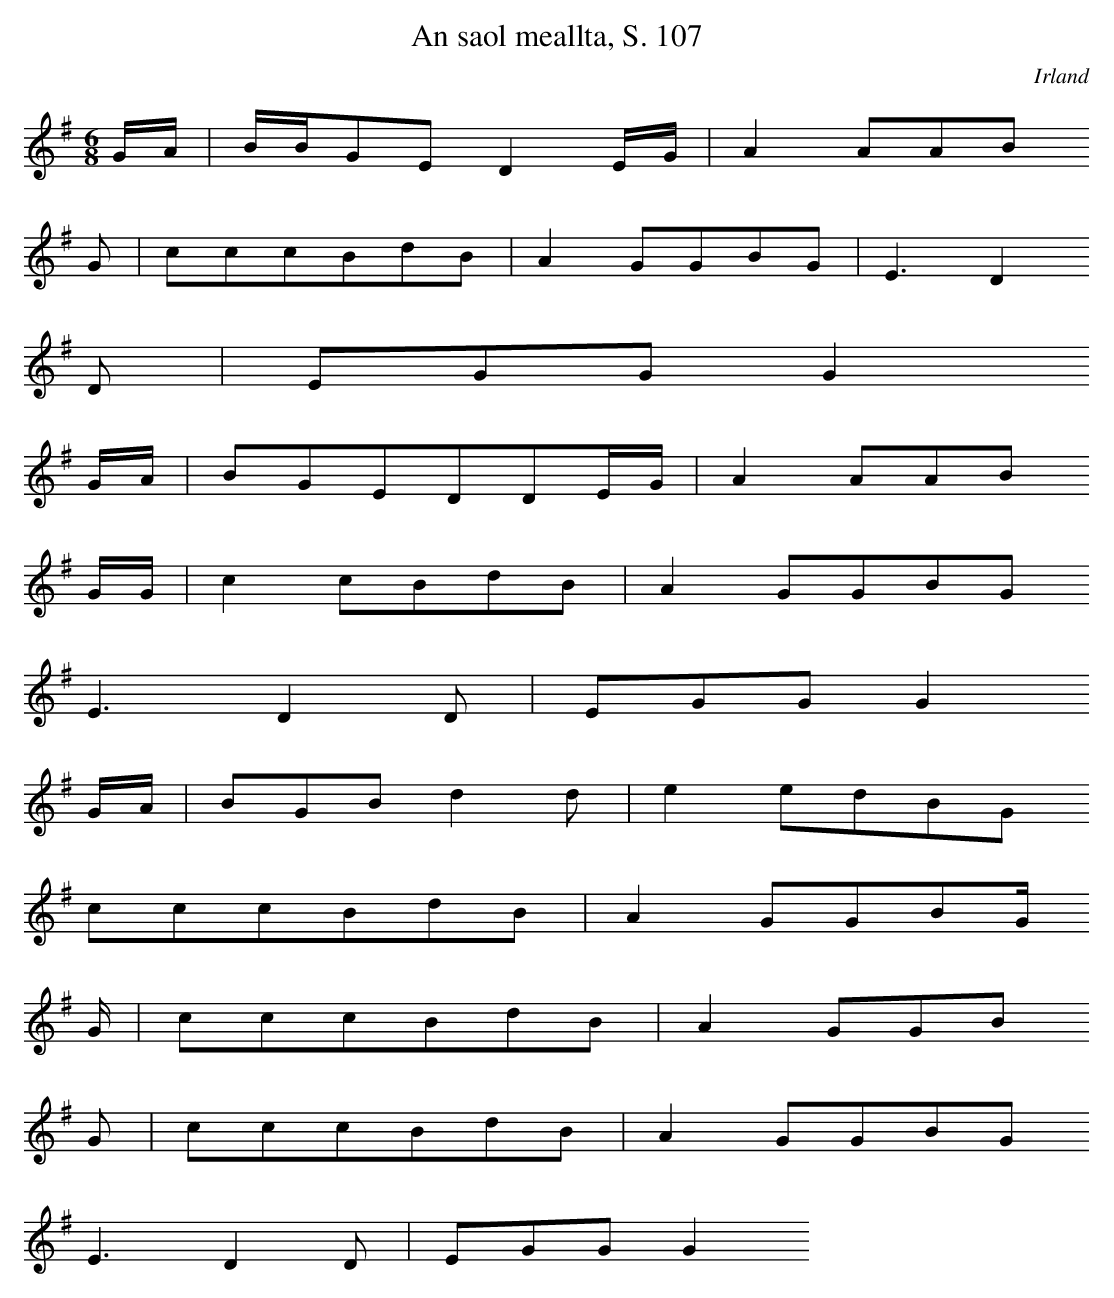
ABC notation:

X:1
T: An saol meallta, S. 107
O: Irland
M: 6/8
L: 1/16
K: G
GA | BBG2E2D4EG | A4A2A2B2
G2 | c2c2c2B2d2B2 | A4G2G2B2G2 | E6D4
D2 | E2G2G2G4
GA | B2G2E2D2D2EG | A4A2A2B2
GG | c4c2B2d2B2 | A4G2G2B2G2
E6D4D2 | E2G2G2G4
GA | B2G2B2d4d2 | e4e2d2B2G2
c2c2c2B2d2B2 | A4G2G2B2G
G | c2c2c2B2d2B2 | A4G2G2B2
G2 | c2c2c2B2d2B2 | A4G2G2B2G2
E6D4D2 | E2G2G2G4
